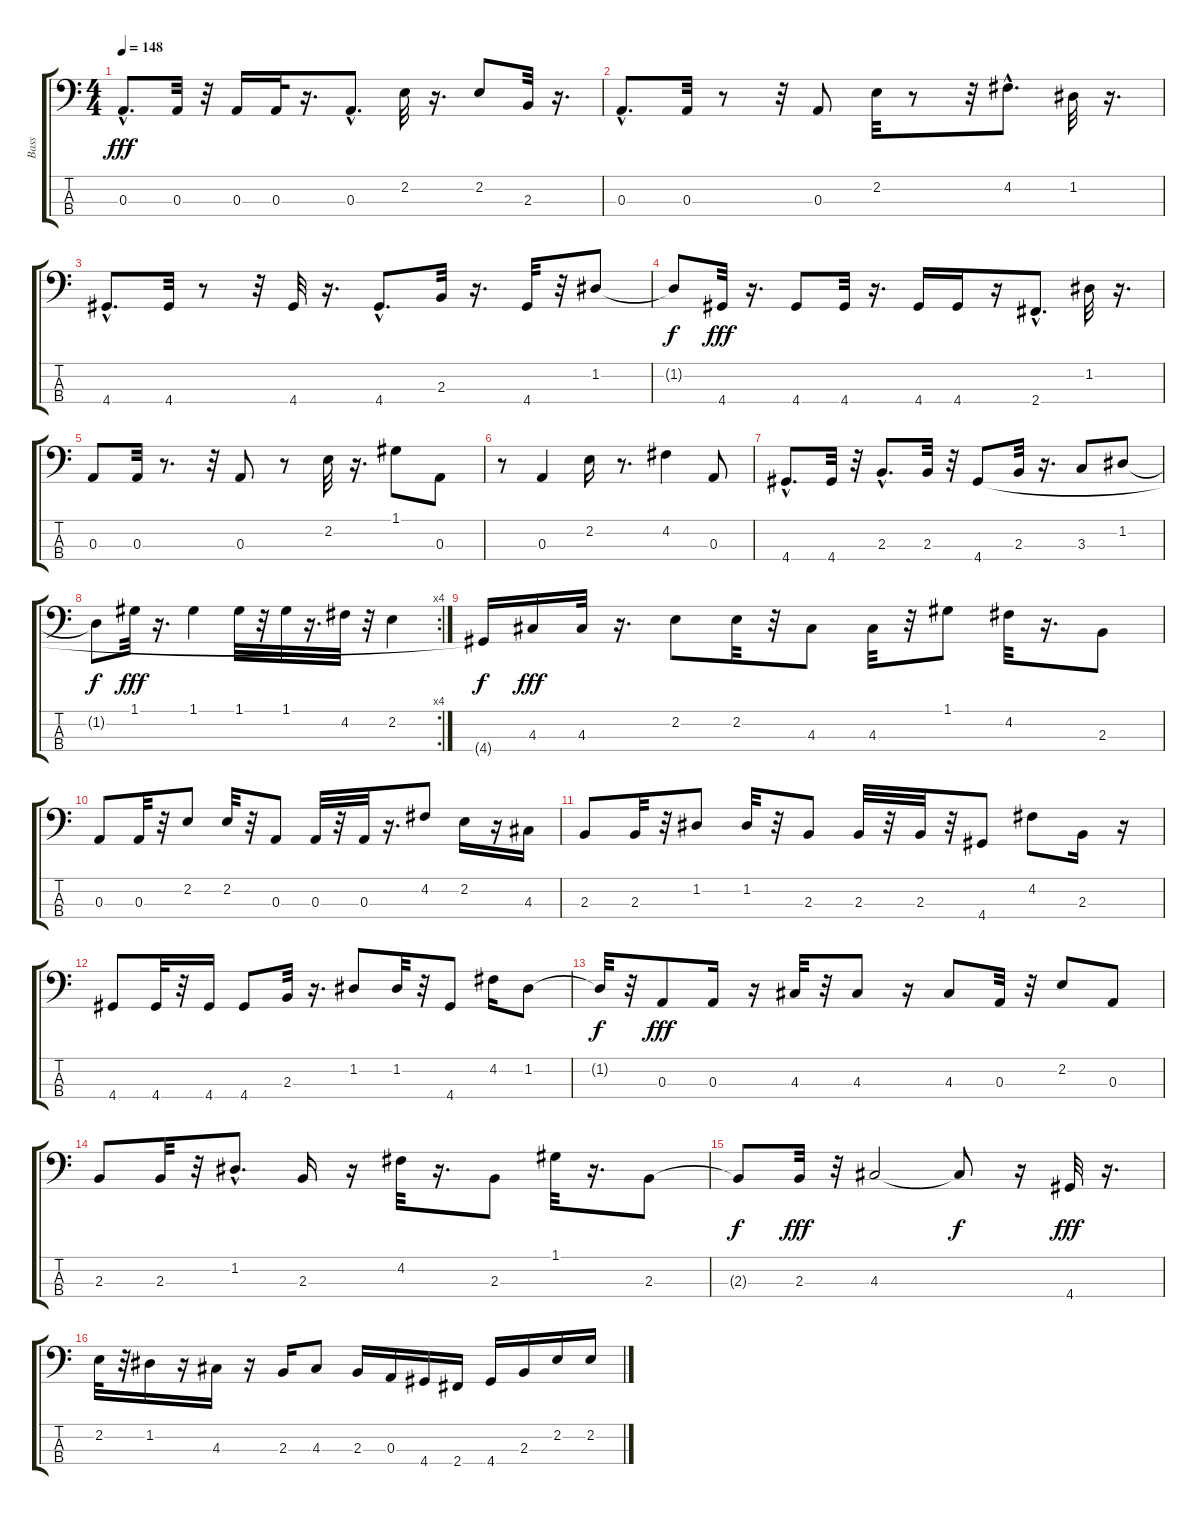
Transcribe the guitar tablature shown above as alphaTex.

\track ("Bass" "Bass") {instrument slapbass1}
\staff {score tabs}
\tuning (G2 D2 A1 E1) {hide}
\ts (4 4)
\tempo 148
\clef f4
\ks c
0.3{hac}.8{d dy fff} 0.3.32 r.32 0.3.16 0.3.32 r.16{d} 0.3{hac}.8{d} 2.2.32 r.16{d} 2.2.8 2.3.32 r.16{d} |
0.3{hac}.8{d} 0.3.32 r.8 r.32 0.3.8 2.2.32 r.8 r.32 4.2{hac}.8{d} 1.2.32 r.16{d} |
4.4{hac}.8{d} 4.4.32 r.8 r.32 4.4.32 r.16{d} 4.4{hac}.8{d} 2.3.32 r.16{d} 4.4.32 r.32 1.2.8 |
1.2{t}.8{dy f} 4.4.32{dy fff} r.16{d} 4.4.8 4.4.32 r.16{d} 4.4.16 4.4.16 r.16 2.4{hac}.8{d} 1.2.32 r.16{d} |
0.3.8 0.3.32 r.8{d} r.32 0.3.8 r.8 2.2.32 r.16{d} 1.1.8 0.3.8 |
r.8 0.3.4 2.2.16 r.8{d} 4.2.4 0.3.8 |
4.4{hac}.8{d} 4.4.32 r.32 2.3{hac}.8{d} 2.3.32 r.32 4.4.8 2.3.32 r.16{d} 3.3.8 1.2.8 |
\rc 4
1.2{t}.8{dy f} 1.1.32{dy fff} r.16{d} 1.1.4 1.1.32 r.32 1.1.32 r.16{d} 4.2.32 r.32 2.2.4 |
4.4{t}.16{dy f volume 12} 4.3.16{dy fff} 4.3.32 r.16{d} 2.2.8 2.2.32 r.32 4.3.8 4.3.32 r.32 1.1.8 4.2.32 r.16{d} 2.3.8 |
0.3.8{volume 12} 0.3.32 r.32 2.2.8 2.2.32 r.32 0.3.8 0.3.32 r.32 0.3.32 r.16{d} 4.2.8 2.2.16 r.16 4.3.16 |
2.3.8{volume 8} 2.3.32 r.32 1.2.8 1.2.32 r.32 2.3.8 2.3.32 r.32 2.3.32 r.32 4.4.8 4.2.8 2.3.16 r.16 |
4.4.8{volume 8} 4.4.32 r.32 4.4.16 4.4.8 2.3.32 r.16{d} 1.2.8 1.2.32 r.32 4.4.8 4.2.16 1.2.8 |
1.2{t}.32{dy f volume 4} r.32 0.3.8{dy fff} 0.3.16 r.16 4.3.32 r.32 4.3.8 r.16 4.3.8 0.3.32 r.32 2.2.8 0.3.8 |
2.3.8{volume 4} 2.3.32 r.32 1.2{hac}.8{d} 2.3.16 r.16 4.2.32 r.16{d} 2.3.8 1.1.32 r.16{d} 2.3.8 |
2.3{t}.8{dy f} 2.3.32{dy fff} r.32 4.3.2 4.3{t}.8{dy f} r.16 4.4.32{dy fff} r.16{d} |
2.2.32{volume 1} r.32 1.2.16 r.16 4.3.16 r.16 2.3.16 4.3.8 2.3.16 0.3.16 4.4.16 2.4.16 4.4.16 2.3.16 2.2.16 2.2.16
